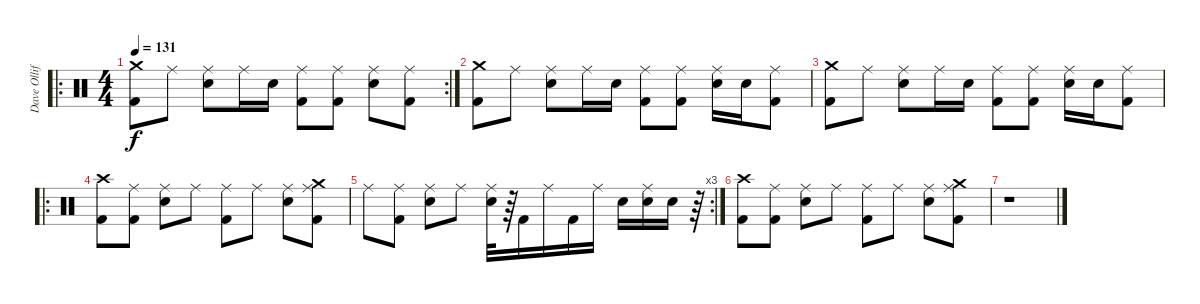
\track ("Dave Olliffe - Batterie" "Dave Ollif") {instrument percussion}
\staff {score}
\articulation defaults
\ro
\rc 2
\ts (4 4)
\tempo 131
\clef neutral
\ks c
("Crash medium (hit)" "Kick (hit) 2").8{dy f} "Ride (middle)".8 ("Ride (middle)" "Electric Snare (hit)").8 "Ride (middle)".16 "Electric Snare (hit)".16 ("Ride (middle)" "Kick (hit) 2").8 ("Ride (middle)" "Kick (hit) 2").8 ("Ride (middle)" "Electric Snare (hit)").8 ("Ride (middle)" "Kick (hit) 2").8 |
("Crash medium (hit)" "Kick (hit) 2").8 "Ride (middle)".8 ("Ride (middle)" "Electric Snare (hit)").8 "Ride (middle)".16 "Electric Snare (hit)".16 ("Ride (middle)" "Kick (hit) 2").8 ("Ride (middle)" "Kick (hit) 2").8 ("Ride (middle)" "Electric Snare (hit)").16 "Electric Snare (hit)".16 ("Ride (middle)" "Kick (hit) 2").8 |
("Crash medium (hit)" "Kick (hit) 2").8 "Ride (middle)".8 ("Ride (middle)" "Electric Snare (hit)").8 "Ride (middle)".16 "Electric Snare (hit)".16 ("Ride (middle)" "Kick (hit) 2").8 ("Ride (middle)" "Kick (hit) 2").8 ("Ride (middle)" "Electric Snare (hit)").16 "Electric Snare (hit)".16 ("Ride (middle)" "Kick (hit) 2").8 |
\ro
("Crash high (hit)" "Kick (hit) 2").8 ("Ride (middle)" "Kick (hit) 2").8 ("Ride (middle)" "Electric Snare (hit)").8 "Ride (middle)".8 ("Ride (middle)" "Kick (hit) 2").8 "Ride (middle)".8 ("Ride (middle)" "Electric Snare (hit)").8 ("Crash medium (hit)" "Ride (middle)" "Kick (hit) 2").8 |
\rc 3 "Ride (middle)".8
("Ride (middle)" "Kick (hit) 2").8 ("Ride (middle)" "Electric Snare (hit)").8 "Ride (middle)".8 ("Ride (middle)" "Electric Snare (hit)").32 r.64 "Kick (hit) 2".16 "Ride (middle)".16 "Kick (hit) 2".16 "Ride (middle)".16 "Electric Snare (hit)".16 ("Ride (middle)" "Electric Snare (hit)").16 "Electric Snare (hit)".16 r.64 |
("Crash high (hit)" "Kick (hit) 2").8 ("Ride (middle)" "Kick (hit) 2").8 ("Ride (middle)" "Electric Snare (hit)").8 "Ride (middle)".8 ("Ride (middle)" "Kick (hit) 2").8 "Ride (middle)".8 ("Ride (middle)" "Electric Snare (hit)").8 ("Crash medium (hit)" "Ride (middle)" "Kick (hit) 2").8 |
r.1
